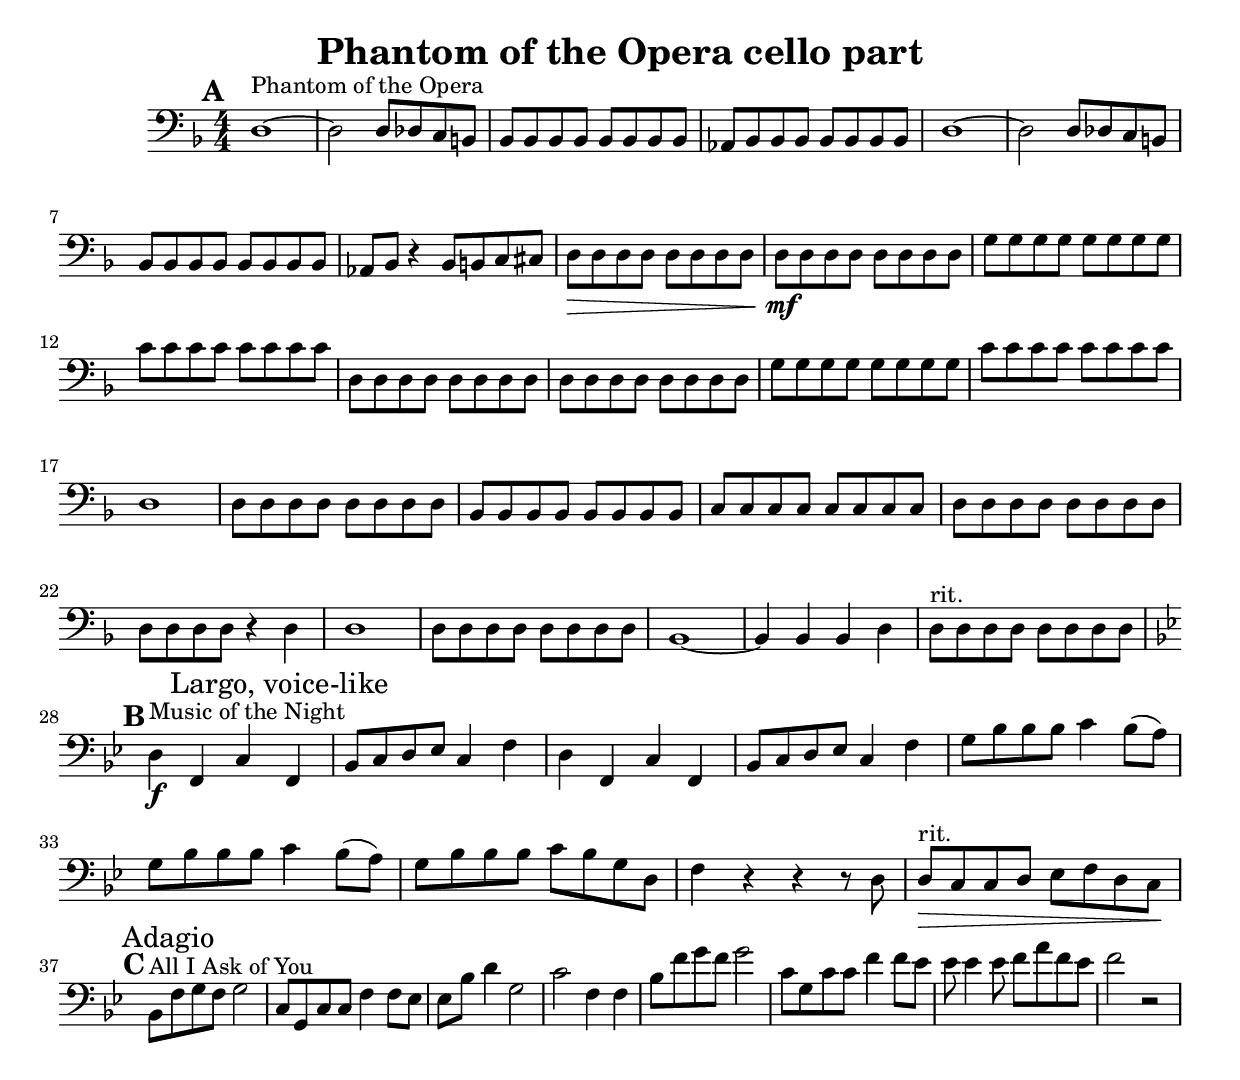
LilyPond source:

\header {
  title = "Phantom of the Opera cello part"
}

\score {
  \relative c {
    \set Score.markFormatter = #format-mark-box-alphabet
    \mark \default
    \clef "bass"
    \key d \minor
    \numericTimeSignature
    \time 4/4
    d1~^"Phantom of the Opera" d2 d8 des c b | 
    bes bes bes bes bes bes bes bes |
    aes bes bes bes bes bes bes bes |
    d1~ d2 d8 des c b |
    bes bes bes bes bes bes bes bes |
    aes bes r4 bes8 b c cis |
    d\> d d d d d d d |
    d\mf d d d d d d d |
    g g g g g g g g |
    c c c c c c c c |
    d, d d d d d d d |
    d d d d d d d d |
    g g g g g g g g |
    c c c c c c c c |
    d,1 |
    d8 d d d d d d d |
    bes bes bes bes bes bes bes bes |
    c c c c c c c c |
    d d d d d d d d |
    d d d d r4 d |
    d1 |
    d8 d d d d d d d |
    bes1~ bes4 bes bes d |
    d8^"rit." d d d d d d d | \break
    \key bes \major
    \mark \default
    d4^"Music of the Night"\f f, c' \mark "Largo, voice-like" f, |
    bes8 c d ees c4 f |
    d f, c' f, |
    bes8 c d ees c4 f |
    g8 bes bes bes c4 bes8( a) | 
    g bes bes bes c4 bes8( a) |
    g bes bes bes c bes g d |
    f4 r r r8 d |
    d^"rit."\> c c d ees f d c\! | \break
    \mark \default
    bes^"All I Ask of You" \mark "Adagio" f' g f g2 |
    c,8 g c c f4 f8 ees |
    ees bes' d4 g,2 |
    c f,4 f |
    bes8 f' g f g2 |
    c,8 g c c f4 f8 ees |
    ees ees4 ees8 f a f ees |
    f2 r|
  }

  \layout {}
  \midi {}
}